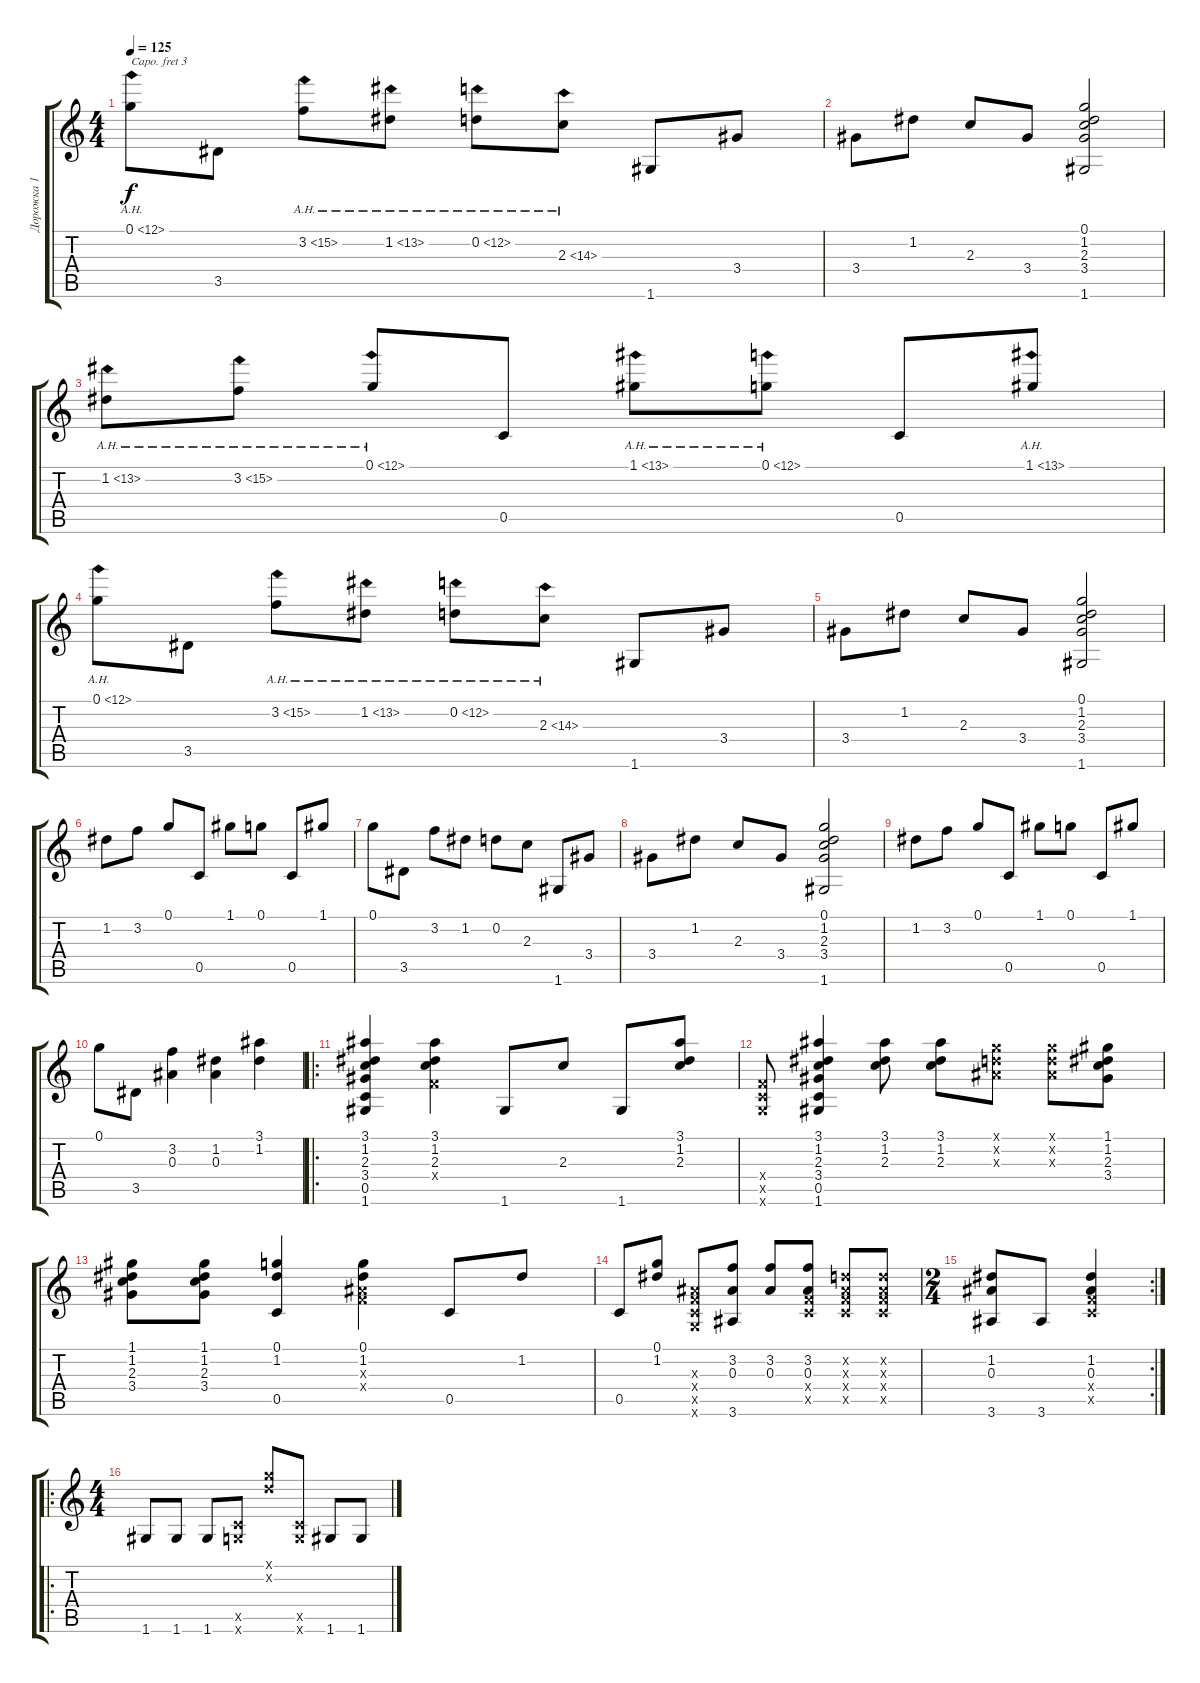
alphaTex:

\track ("Дорожка 1" "Дорожка 1") {instrument acousticguitarsteel}
\staff {score tabs}
\capo 3
\tuning (E4 B3 G3 D3 A2 E2) {hide}
\ts (4 4)
\tempo 125
\clef g2
\ks c
0.1{ah 12}.8{dy f} 3.5.8 3.2{ah 12}.8 1.2{ah 12}.8 0.2{ah 12}.8 2.3{ah 12}.8 1.6.8 3.4.8 |
3.4.8 1.2.8 2.3.8 3.4.8 (0.1 1.2 2.3 3.4 1.6).2 |
1.2{ah 12}.8 3.2{ah 12}.8 0.1{ah 12}.8 0.5.8 1.1{ah 12}.8 0.1{ah 12}.8 0.5.8 1.1{ah 12}.8 |
0.1{ah 12}.8 3.5.8 3.2{ah 12}.8 1.2{ah 12}.8 0.2{ah 12}.8 2.3{ah 12}.8 1.6.8 3.4.8 |
3.4.8 1.2.8 2.3.8 3.4.8 (0.1 1.2 2.3 3.4 1.6).2 |
1.2.8 3.2.8 0.1.8 0.5.8 1.1.8 0.1.8 0.5.8 1.1.8 |
0.1.8 3.5.8 3.2.8 1.2.8 0.2.8 2.3.8 1.6.8 3.4.8 |
3.4.8 1.2.8 2.3.8 3.4.8 (0.1 1.2 2.3 3.4 1.6).2 |
1.2.8 3.2.8 0.1.8 0.5.8 1.1.8 0.1.8 0.5.8 1.1.8 |
0.1.8 3.5.8 (3.2 0.3).4 (1.2 0.3).4 (3.1 1.2).4 |
\ro
(3.1 1.2 2.3 3.4 0.5 1.6).4 (3.1 1.2 2.3 0.4{x}).4 1.6.8 2.3.8 1.6.8 (3.1 1.2 2.3).8 |
(0.4{x} 0.5{x} 0.6{x}).8 (3.1 1.2 2.3 3.4 0.5 1.6).4 (3.1 1.2 2.3).8 (3.1 1.2 2.3).8 (0.1{x} 0.2{x} 0.3{x}).8 (0.1{x} 0.2{x} 0.3{x}).8 (1.1 1.2 2.3 3.4).8 |
(1.1 1.2 2.3 3.4).8 (1.1 1.2 2.3 3.4).8 (0.1 1.2 0.5).4 (0.1 1.2 0.3{x} 0.4{x}).4 0.5.8 1.2.8 |
0.5.8 (0.1 1.2).8 (0.3{x} 0.4{x} 0.5{x} 0.6{x}).8 (3.2 0.3 3.6).8 (3.2 0.3).8 (3.2 0.3 0.4{x} 0.5{x}).8 (0.2{x} 0.3{x} 0.4{x} 0.5{x}).8 (0.2{x} 0.3{x} 0.4{x} 0.5{x}).8 |
\rc 2
\ts (2 4)
(1.2 0.3 3.6).8 3.6.8 (1.2 0.3 0.4{x} 0.5{x}).4 |
\ro
\ts (4 4)
1.6.8 1.6.8 1.6.8 (0.5{x} 0.6{x}).8 (0.1{x} 0.2{x}).8 (0.5{x} 0.6{x}).8 1.6.8 1.6.8
